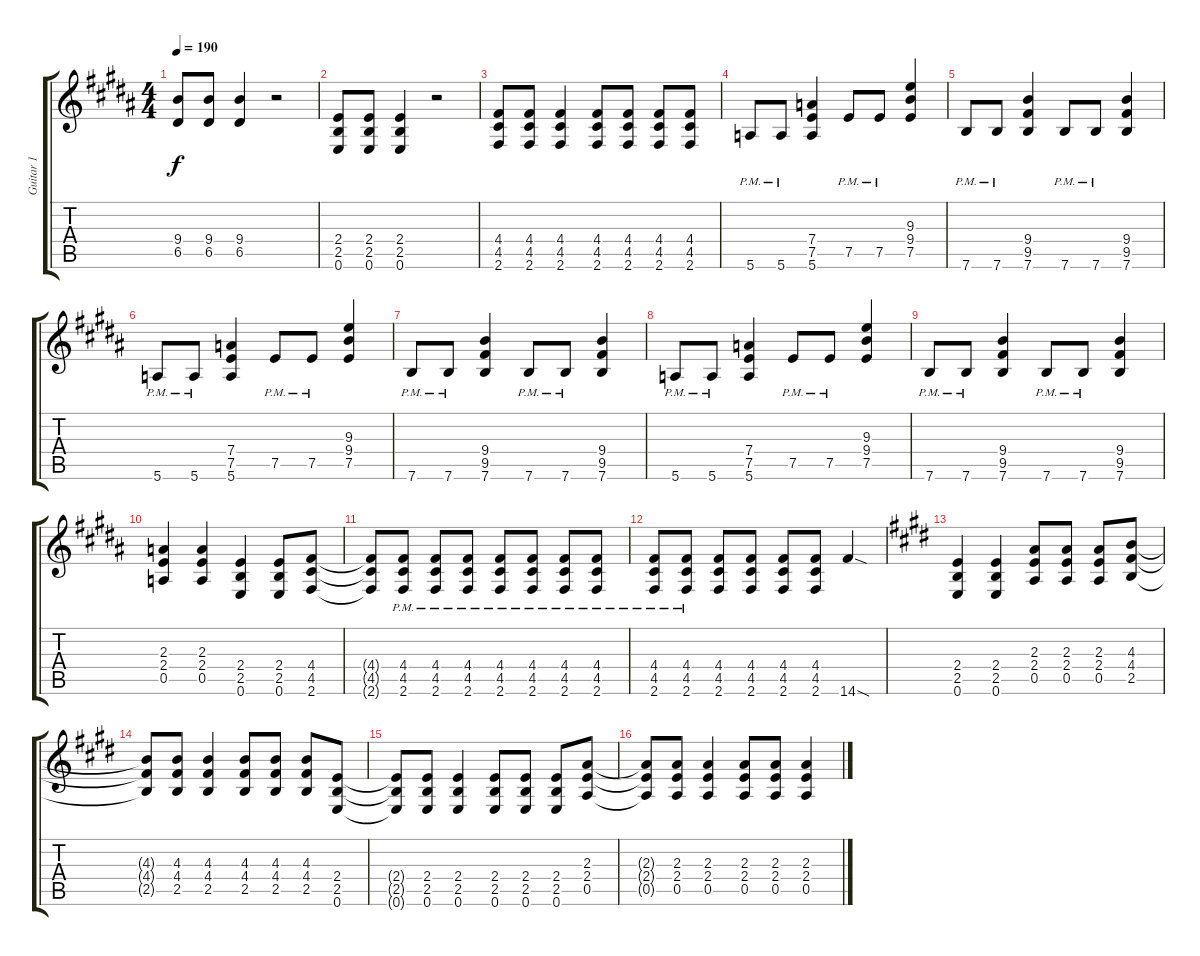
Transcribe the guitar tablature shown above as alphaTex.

\track ("Guitar 1" "Guitar 1") {instrument distortionguitar}
\staff {score tabs}
\tuning (E4 B3 G3 D3 A2 E2) {hide}
\ts (4 4)
\tempo 190
\clef g2
\ks b
(9.4 6.5).8{dy f} (9.4 6.5).8 (9.4 6.5).4 r.2 |
(2.4 2.5 0.6).8 (2.4 2.5 0.6).8 (2.4 2.5 0.6).4 r.2 |
(4.4 4.5 2.6).8 (4.4 4.5 2.6).8 (4.4 4.5 2.6).4 (4.4 4.5 2.6).8 (4.4 4.5 2.6).8 (4.4 4.5 2.6).8 (4.4 4.5 2.6).8 |
5.6{pm}.8 5.6{pm}.8 (7.4 7.5 5.6).4 7.5{pm}.8 7.5{pm}.8 (9.3 9.4 7.5).4 |
7.6{pm}.8 7.6{pm}.8 (9.4 9.5 7.6).4 7.6{pm}.8 7.6{pm}.8 (9.4 9.5 7.6).4 |
5.6{pm}.8 5.6{pm}.8 (7.4 7.5 5.6).4 7.5{pm}.8 7.5{pm}.8 (9.3 9.4 7.5).4 |
7.6{pm}.8 7.6{pm}.8 (9.4 9.5 7.6).4 7.6{pm}.8 7.6{pm}.8 (9.4 9.5 7.6).4 |
5.6{pm}.8 5.6{pm}.8 (7.4 7.5 5.6).4 7.5{pm}.8 7.5{pm}.8 (9.3 9.4 7.5).4 |
7.6{pm}.8 7.6{pm}.8 (9.4 9.5 7.6).4 7.6{pm}.8 7.6{pm}.8 (9.4 9.5 7.6).4 |
(2.3 2.4 0.5).4 (2.3 2.4 0.5).4 (2.4 2.5 0.6).4 (2.4 2.5 0.6).8 (4.4 4.5 2.6).8 |
(4.4{t} 4.5{t} 2.6{t}).8 (4.4{pm} 4.5{pm} 2.6{pm}).8 (4.4{pm} 4.5{pm} 2.6{pm}).8 (4.4{pm} 4.5{pm} 2.6{pm}).8 (4.4{pm} 4.5{pm} 2.6{pm}).8 (4.4{pm} 4.5{pm} 2.6{pm}).8 (4.4{pm} 4.5{pm} 2.6{pm}).8 (4.4{pm} 4.5{pm} 2.6{pm}).8 |
(4.4{pm} 4.5{pm} 2.6{pm}).8 (4.4{pm} 4.5{pm} 2.6{pm}).8 (4.4 4.5 2.6).8 (4.4 4.5 2.6).8 (4.4 4.5 2.6).8 (4.4 4.5 2.6).8 14.6{sod}.4 |
\ks e
(2.4 2.5 0.6).4 (2.4 2.5 0.6).4 (2.3 2.4 0.5).8 (2.3 2.4 0.5).8 (2.3 2.4 0.5).8 (4.3 4.4 2.5).8 |
(4.3{t} 4.4{t} 2.5{t}).8 (4.3 4.4 2.5).8 (4.3 4.4 2.5).4 (4.3 4.4 2.5).8 (4.3 4.4 2.5).8 (4.3 4.4 2.5).8 (2.4 2.5 0.6).8 |
(2.4{t} 2.5{t} 0.6{t}).8 (2.4 2.5 0.6).8 (2.4 2.5 0.6).4 (2.4 2.5 0.6).8 (2.4 2.5 0.6).8 (2.4 2.5 0.6).8 (2.3 2.4 0.5).8 |
(2.3{t} 2.4{t} 0.5{t}).8 (2.3 2.4 0.5).8 (2.3 2.4 0.5).4 (2.3 2.4 0.5).8 (2.3 2.4 0.5).8 (2.3 2.4 0.5).4
